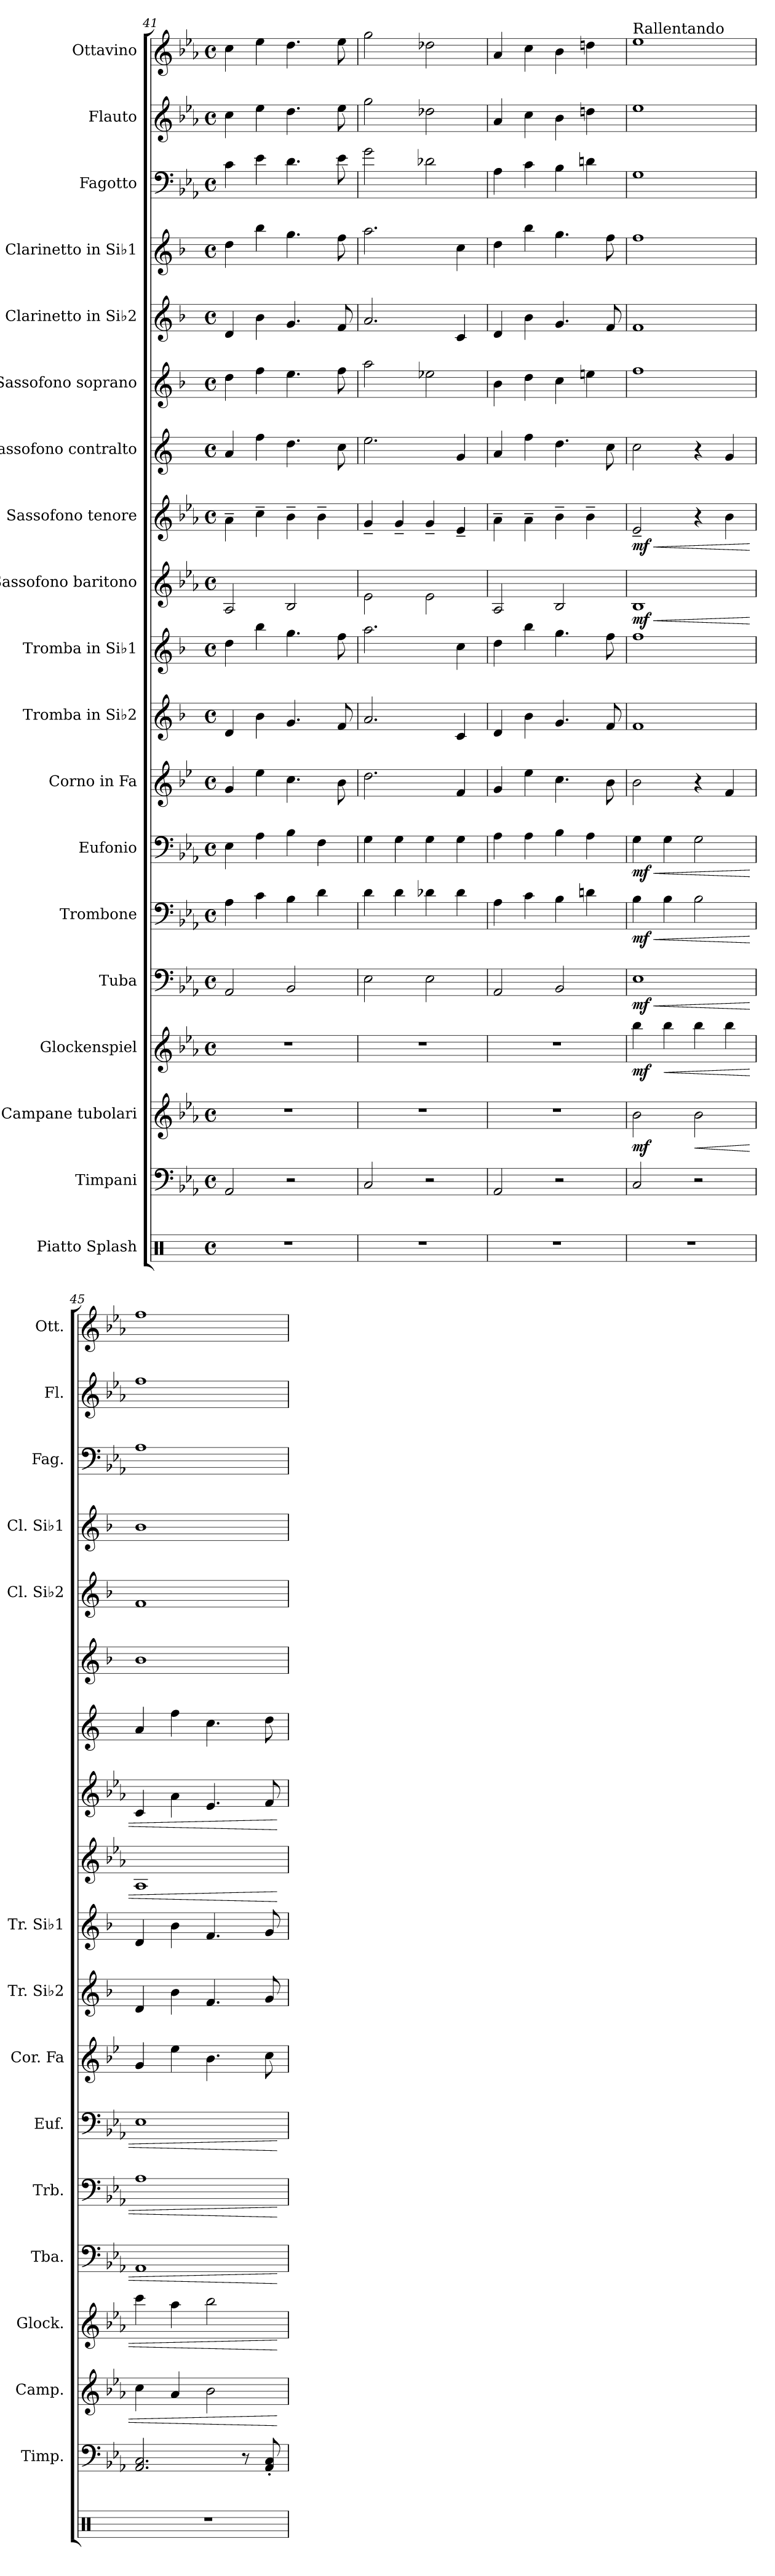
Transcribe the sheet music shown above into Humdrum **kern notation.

**kern	**kern	**kern	**dynam	**kern	**dynam	**kern	**dynam	**kern	**dynam	**kern	**dynam	**kern	**kern	**kern	**kern	**dynam	**kern	**dynam	**kern	**kern	**kern	**kern	**kern	**kern	**kern
*part19	*part18	*part17	*part17	*part16	*part16	*part15	*part15	*part14	*part14	*part13	*part13	*part12	*part11	*part10	*part9	*part9	*part8	*part8	*part7	*part6	*part5	*part4	*part3	*part2	*part1
*staff19	*staff18	*staff17	*staff17	*staff16	*staff16	*staff15	*staff15	*staff14	*staff14	*staff13	*staff13	*staff12	*staff11	*staff10	*staff9	*staff9	*staff8	*staff8	*staff7	*staff6	*staff5	*staff4	*staff3	*staff2	*staff1
*I"Piatto Splash	*I"Timpani	*I"Campane tubolari	*	*I"Glockenspiel	*	*I"Tuba	*	*I"Trombone	*	*I"Eufonio	*	*I"Corno in Fa	*I"Tromba in Si♭2	*I"Tromba in Si♭1	*I"Sassofono baritono	*	*I"Sassofono tenore	*	*I"Sassofono contralto	*I"Sassofono soprano	*I"Clarinetto in Si♭2	*I"Clarinetto in Si♭1	*I"Fagotto	*I"Flauto	*I"Ottavino
*	*I'Timp.	*I'Camp.	*	*I'Glock.	*	*I'Tba.	*	*I'Trb.	*	*I'Euf.	*	*I'Cor. Fa	*I'Tr. Si♭2	*I'Tr. Si♭1	*	*	*	*	*	*	*I'Cl. Si♭2	*I'Cl. Si♭1	*I'Fag.	*I'Fl.	*I'Ott.
*clefX	*clefF4	*clefG2	*	*clefG2	*	*clefF4	*	*clefF4	*	*clefF4	*	*clefG2	*clefG2	*clefG2	*clefG2	*	*clefG2	*	*clefG2	*clefG2	*clefG2	*clefG2	*clefF4	*clefG2	*clefG2
*	*	*	*	*ITrd-14c-24	*	*	*	*	*	*	*	*ITrd4c7	*ITrd1c2	*ITrd1c2	*ITrd12c21	*	*ITrd8c14	*	*ITrd5c9	*ITrd1c2	*ITrd1c2	*ITrd1c2	*	*	*ITrd-7c-12
*k[]	*k[b-e-a-]	*k[b-e-a-]	*	*k[b-e-a-]	*	*k[b-e-a-]	*	*k[b-e-a-]	*	*k[b-e-a-]	*	*k[b-e-a-]	*k[b-e-a-]	*k[b-e-a-]	*k[b-e-a-]	*	*k[b-e-a-]	*	*k[b-e-a-]	*k[b-e-a-]	*k[b-e-a-]	*k[b-e-a-]	*k[b-e-a-]	*k[b-e-a-]	*k[b-e-a-]
*M4/4	*M4/4	*M4/4	*	*M4/4	*	*M4/4	*	*M4/4	*	*M4/4	*	*M4/4	*M4/4	*M4/4	*M4/4	*	*M4/4	*	*M4/4	*M4/4	*M4/4	*M4/4	*M4/4	*M4/4	*M4/4
*met(c)	*met(c)	*met(c)	*	*met(c)	*	*met(c)	*	*met(c)	*	*met(c)	*	*met(c)	*met(c)	*met(c)	*met(c)	*	*met(c)	*	*met(c)	*met(c)	*met(c)	*met(c)	*met(c)	*met(c)	*met(c)
=41	=41	=41	=41	=41	=41	=41	=41	=41	=41	=41	=41	=41	=41	=41	=41	=41	=41	=41	=41	=41	=41	=41	=41	=41	=41
1r	2AA-/	1r	.	1r	.	2AA-/	.	4A-\	.	4E-\	.	4c/	4c/	4cc\	2AA-/	.	4A-~\	.	4c/	4cc\	4c/	4cc\	4c\	4cc\	4ccc\
.	.	.	.	.	.	.	.	4c\	.	4A-\	.	4a-\	4a-\	4aa-\	.	.	4c~\	.	4a-\	4ee-\	4a-\	4aa-\	4e-\	4ee-\	4eee-\
.	2r	.	.	.	.	2BB-/	.	4B-\	.	4B-\	.	4.f\	4.f/	4.ff\	2BB-/	.	4B-~\	.	4.f\	4.dd\	4.f/	4.ff\	4.d\	4.dd\	4.ddd\
.	.	.	.	.	.	.	.	4d\	.	4F\	.	.	.	.	.	.	4B-~\	.	.	.	.	.	.	.	.
.	.	.	.	.	.	.	.	.	.	.	.	8e-\	8e-/	8ee-\	.	.	.	.	8e-\	8ee-\	8e-/	8ee-\	8e-\	8ee-\	8eee-\
=42	=42	=42	=42	=42	=42	=42	=42	=42	=42	=42	=42	=42	=42	=42	=42	=42	=42	=42	=42	=42	=42	=42	=42	=42	=42
1r	2C/	1r	.	1r	.	2E-\	.	4d\	.	4G\	.	2.g\	2.g/	2.gg\	2E-\	.	4G~/	.	2.g\	2gg\	2.g/	2.gg\	2g\	2gg\	2ggg\
.	.	.	.	.	.	.	.	4d\	.	4G\	.	.	.	.	.	.	4G~/	.	.	.	.	.	.	.	.
.	2r	.	.	.	.	2E-\	.	4d-X\	.	4G\	.	.	.	.	2E-\	.	4G~/	.	.	2dd-X\	.	.	2d-X\	2dd-X\	2ddd-X\
.	.	.	.	.	.	.	.	4d-\	.	4G\	.	4B-/	4B-/	4b-\	.	.	4E-~/	.	4B-/	.	4B-/	4b-\	.	.	.
=43	=43	=43	=43	=43	=43	=43	=43	=43	=43	=43	=43	=43	=43	=43	=43	=43	=43	=43	=43	=43	=43	=43	=43	=43	=43
1r	2AA-/	1r	.	1r	.	2AA-/	.	4A-\	.	4A-\	.	4c/	4c/	4cc\	2AA-/	.	4A-~\	.	4c/	4a-\	4c/	4cc\	4A-\	4a-/	4aa-/
.	.	.	.	.	.	.	.	4c\	.	4A-\	.	4a-\	4a-\	4aa-\	.	.	4A-~\	.	4a-\	4cc\	4a-\	4aa-\	4c\	4cc\	4ccc\
.	2r	.	.	.	.	2BB-/	.	4B-\	.	4B-\	.	4.f\	4.f/	4.ff\	2BB-/	.	4B-~\	.	4.f\	4b-\	4.f/	4.ff\	4B-\	4b-\	4bb-\
.	.	.	.	.	.	.	.	4dn\	.	4A-\	.	.	.	.	.	.	4B-~\	.	.	4ddn\	.	.	4dn\	4ddn\	4dddn\
.	.	.	.	.	.	.	.	.	.	.	.	8e-\	8e-/	8ee-\	.	.	.	.	8e-\	.	8e-/	8ee-\	.	.	.
=44	=44	=44	=44	=44	=44	=44	=44	=44	=44	=44	=44	=44	=44	=44	=44	=44	=44	=44	=44	=44	=44	=44	=44	=44	=44
!	!	!	!	!	!	!	!	!	!	!	!	!	!	!	!	!	!	!	!	!	!	!	!	!	!LO:TX:a:t=Rallentando
!	!	!	!LO:DY:b	!	!LO:DY:b	!	!LO:HP:b	!	!LO:HP:b	!	!LO:HP:b	!	!	!	!	!LO:HP:b	!	!LO:HP:b	!	!	!	!	!	!	!
!	!	!	!	!	!	!	!LO:DY:n=1:b	!	!LO:DY:n=1:b	!	!LO:DY:n=1:b	!	!	!	!	!LO:DY:n=1:b	!	!LO:DY:n=1:b	!	!	!	!	!	!	!
1r	2C/	2b-\	mf	4bbbb-\	mf	1E-	< mf	4B-\	< mf	4G\	< mf	2e-\	1e-	1ee-	1BB-	< mf	2E-~/	< mf	2e-\	1ee-	1e-	1ee-	1G	1ee-	1eee-
!	!	!	!	!	!LO:HP:b	!	!	!	!	!	!	!	!	!	!	!	!	!	!	!	!	!	!	!	!
.	.	.	.	4bbbb-\	<	.	.	4B-\	.	4G\	.	.	.	.	.	.	.	.	.	.	.	.	.	.	.
!	!	!	!LO:HP:b	!	!	!	!	!	!	!	!	!	!	!	!	!	!	!	!	!	!	!	!	!	!
.	2r	2b-\	<	4bbbb-\	.	.	.	2B-\	.	2G\	.	4r	.	.	.	.	4r	.	4r	.	.	.	.	.	.
.	.	.	.	4bbbb-\	.	.	.	.	.	.	.	4B-/	.	.	.	.	4B-\	.	4B-/	.	.	.	.	.	.
=45	=45	=45	=45	=45	=45	=45	=45	=45	=45	=45	=45	=45	=45	=45	=45	=45	=45	=45	=45	=45	=45	=45	=45	=45	=45
*	*	*	*	*	*	*	*	*	*	*	*	*	*	*	*	*	*	*	*	*	*	*	*	*	*MM50
*	*	*	*	*	*	*	*	*	*	*	*	*	*	*	*	*	*	*	*	*	*	*	*	*	*^
*	*	*	*	*	*	*	*	*	*	*	*	*	*	*	*	*	*	*	*	*	*	*	*	*	*	*^
1r	2.AA-/ 2.C/	4cc\	.	4ccccc\	.	1AA-	.	1A-	.	1E-	.	4c/	4c/	4c/	1AA-	.	4C/	.	4c/	1a-	1e-	1a-	1A-	1ff	1fff	2ryy	2..ryy
.	.	4a-/	.	4aaaa-\	.	.	.	.	.	.	.	4a-\	4a-\	4a-\	.	.	4A-\	.	4a-\	.	.	.	.	.	.	.	.
*	*	*	*	*	*	*	*	*	*	*	*	*	*	*	*	*	*	*	*	*	*	*	*	*	*MM45	*	*
.	.	2b-\	.	2bbbb-\	.	.	.	.	.	.	.	4.e-\	4.e-/	4.e-/	.	.	4.E-/	.	4.e-\	.	.	.	.	.	.	2ryy	.
.	8r	.	.	.	.	.	.	.	.	.	.	.	.	.	.	.	.	.	.	.	.	.	.	.	.	.	.
*	*	*	*	*	*	*	*	*	*	*	*	*	*	*	*	*	*	*	*	*	*	*	*	*	*MM40	*	*
.	8AA-/' 8C/'	.	.	.	.	.	.	.	.	.	.	8f\	8f/	8f/	.	.	8F/	.	8f\	.	.	.	.	.	.	.	8ryy
.	.	.	[	.	[	.	[	.	[	.	[	.	.	.	.	[	.	[	.	.	.	.	.	.	.	.	.
*	*	*	*	*	*	*	*	*	*	*	*	*	*	*	*	*	*	*	*	*	*	*	*	*	*v	*v	*v
=	=	=	=	=	=	=	=	=	=	=	=	=	=	=	=	=	=	=	=	=	=	=	=	=	=
*-	*-	*-	*-	*-	*-	*-	*-	*-	*-	*-	*-	*-	*-	*-	*-	*-	*-	*-	*-	*-	*-	*-	*-	*-	*-
